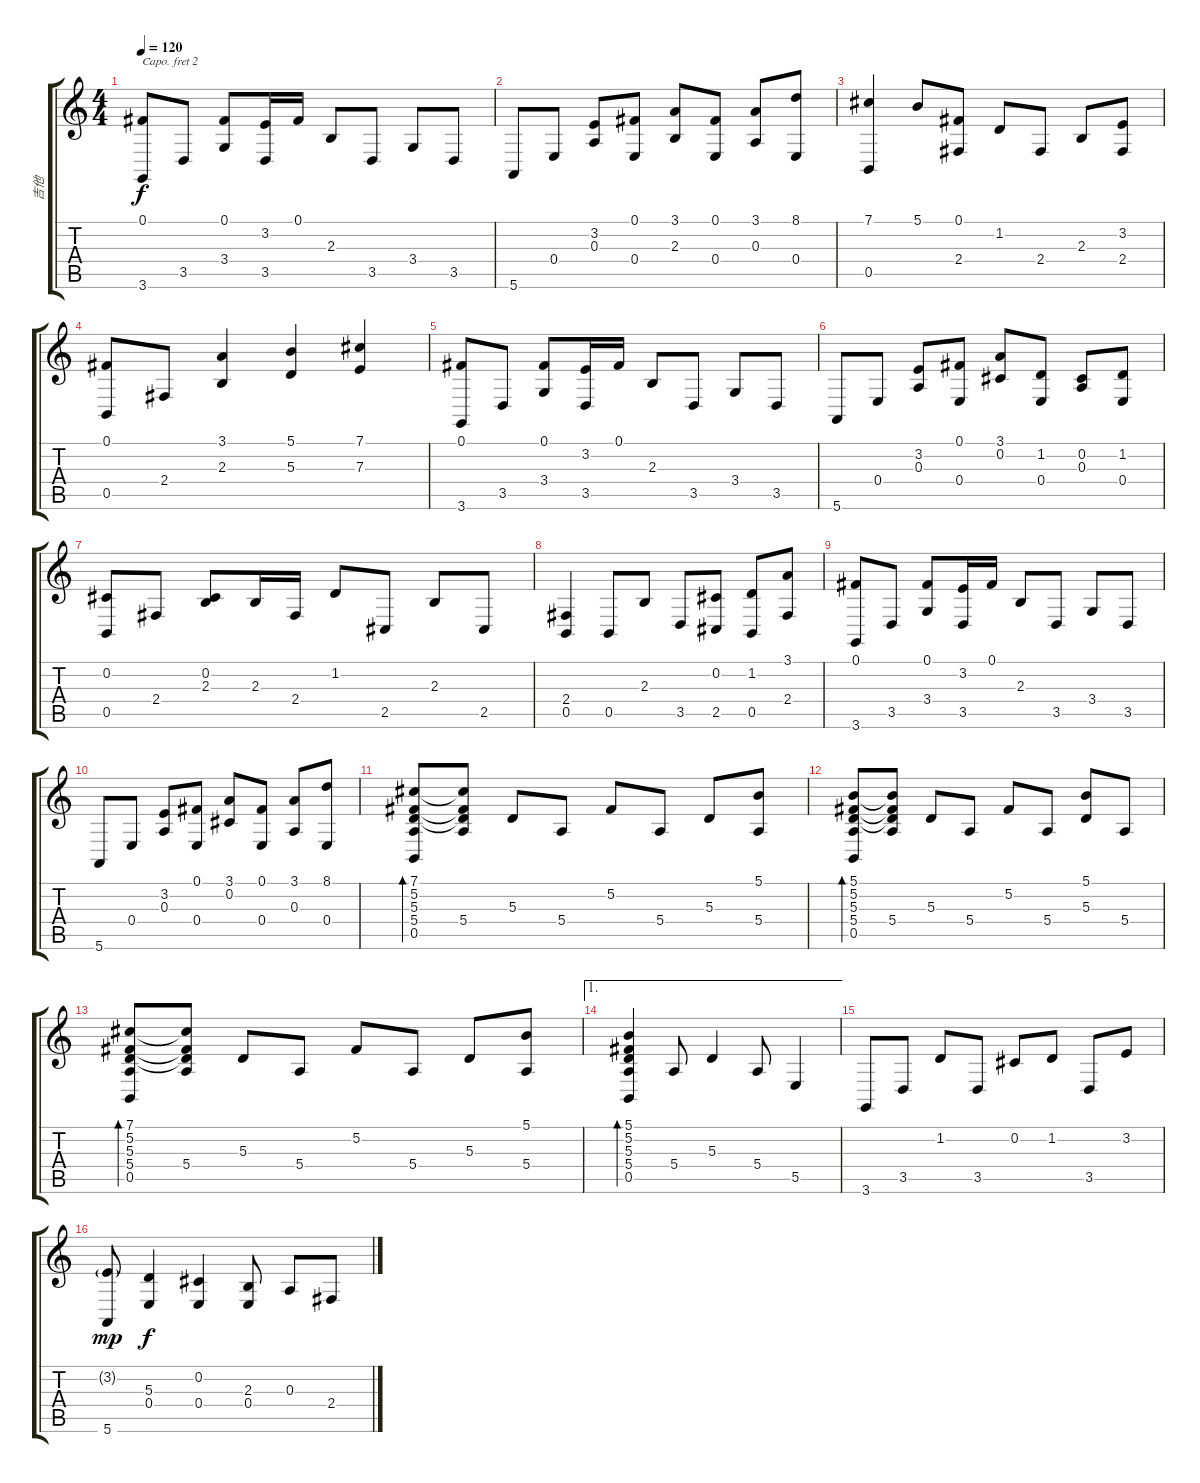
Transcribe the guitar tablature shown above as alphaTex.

\track ("吉他" "吉他") {instrument acousticgrandpiano}
\staff {score tabs}
\capo 2
\tuning (E4 B3 G3 D3 A2 D2) {hide}
\ts (4 4)
\tempo 120
\clef g2
\ks c
(0.1 3.6).8{dy f} 3.5.8 (0.1 3.4).8 (3.2 3.5).16 0.1.16 2.3.8 3.5.8 3.4.8 3.5.8 |
5.6.8 0.4.8 (3.2 0.3).8 (0.1 0.4).8 (3.1 2.3).8 (0.1 0.4).8 (3.1 0.3).8 (8.1 0.4).8 |
(7.1 0.5).4 5.1.8 (0.1 2.4).8 1.2.8 2.4.8 2.3.8 (3.2 2.4).8 |
(0.1 0.5).8 2.4.8 (3.1 2.3).4 (5.1 5.3).4 (7.1 7.3).4 |
(0.1 3.6).8 3.5.8 (0.1 3.4).8 (3.2 3.5).16 0.1.16 2.3.8 3.5.8 3.4.8 3.5.8 |
5.6.8 0.4.8 (3.2 0.3).8 (0.1 0.4).8 (3.1 0.2).8 (1.2 0.4).8 (0.2 0.3).8 (1.2 0.4).8 |
(0.2 0.5).8 2.4.8 (0.2 2.3).8 2.3.16 2.4.16 1.2.8 2.5.8 2.3.8 2.5.8 |
(2.4 0.5).4 0.5.8 2.3.8 3.5.8 (0.2 2.5).8 (1.2 0.5).8 (3.1 2.4).8 |
(0.1 3.6).8 3.5.8 (0.1 3.4).8 (3.2 3.5).16 0.1.16 2.3.8 3.5.8 3.4.8 3.5.8 |
5.6.8 0.4.8 (3.2 0.3).8 (0.1 0.4).8 (3.1 0.2).8 (0.1 0.4).8 (3.1 0.3).8 (8.1 0.4).8 |
(7.1 5.2 5.3 5.4 0.5).8{bd 120} (7.1{t} 5.2{t} 5.3{t} 5.4).8 5.3.8 5.4.8 5.2.8 5.4.8 5.3.8 (5.1 5.4).8 |
(5.1 5.2 5.3 5.4 0.5).8{bd 120} (5.1{t} 5.2{t} 5.3{t} 5.4).8 5.3.8 5.4.8 5.2.8 5.4.8 (5.1 5.3).8 5.4.8 |
(7.1 5.2 5.3 5.4 0.5).8{bd 120} (7.1{t} 5.2{t} 5.3{t} 5.4).8 5.3.8 5.4.8 5.2.8 5.4.8 5.3.8 (5.1 5.4).8 |
\ae 1
(5.1 5.2 5.3 5.4 0.5).4{bd 120} 5.4.8 5.3.4 5.4.8 5.5.4 |
3.6.8 3.5.8 1.2.8 3.5.8 0.2.8 1.2.8 3.5.8 3.2.8 |
(3.2{g} 5.6).8{dy mp} (5.3 0.4).4{dy f} (0.2 0.4).4 (2.3 0.4).8 0.3.8 2.4.8
